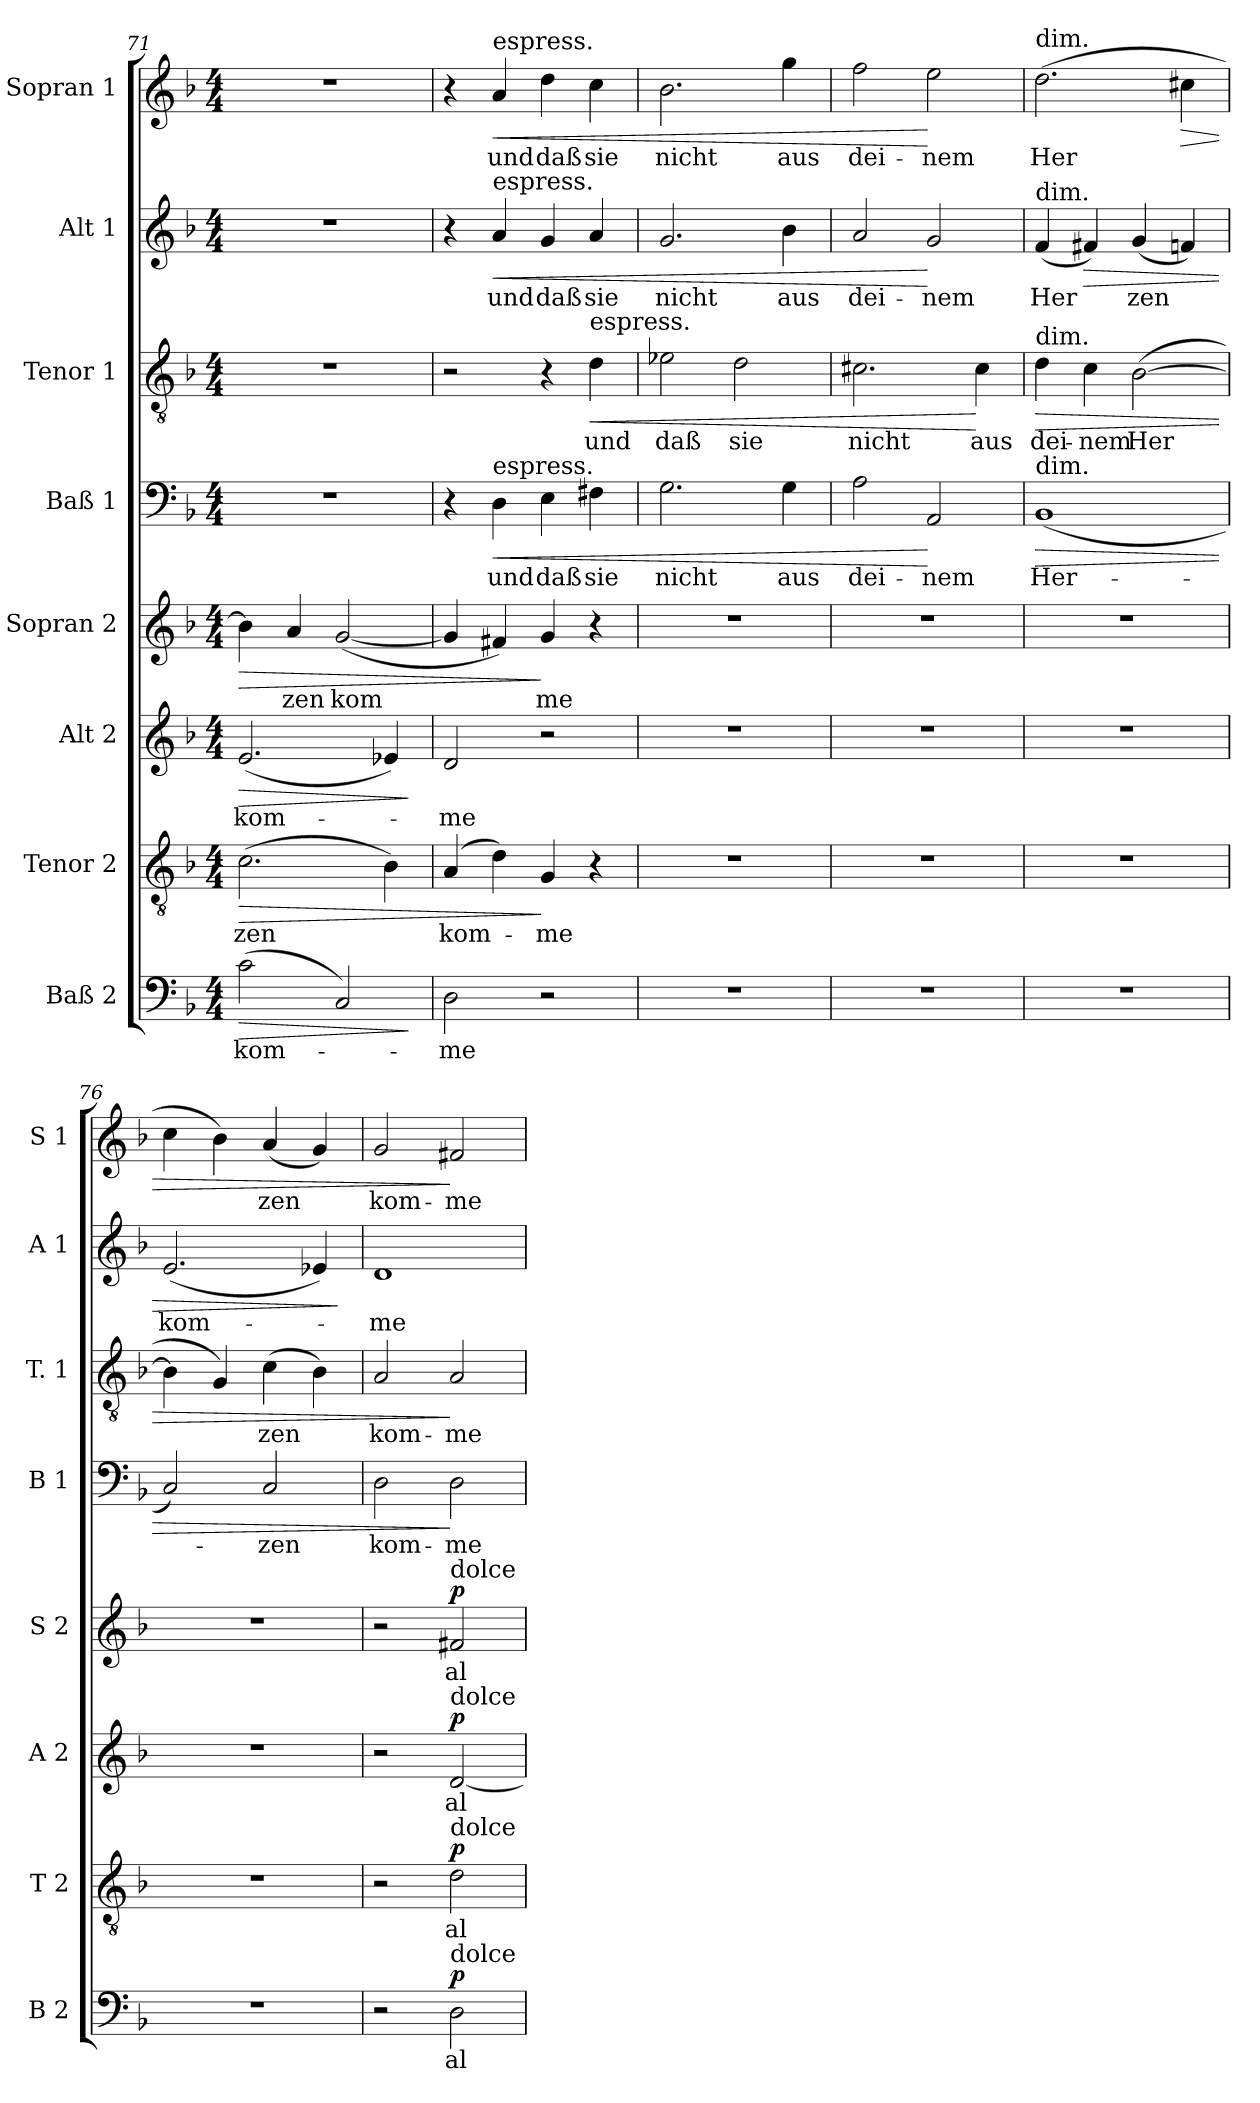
**kern	**text	**dynam	**kern	**text	**dynam	**kern	**text	**dynam	**kern	**text	**dynam	**kern	**text	**dynam	**kern	**text	**dynam	**kern	**text	**dynam	**kern	**text	**dynam
*part8	*part8	*part8	*part7	*part7	*part7	*part6	*part6	*part6	*part5	*part5	*part5	*part4	*part4	*part4	*part3	*part3	*part3	*part2	*part2	*part2	*part1	*part1	*part1
*staff8	*staff8	*staff8	*staff7	*staff7	*staff7	*staff6	*staff6	*staff6	*staff5	*staff5	*staff5	*staff4	*staff4	*staff4	*staff3	*staff3	*staff3	*staff2	*staff2	*staff2	*staff1	*staff1	*staff1
*I"Baß 2	*	*	*I"Tenor 2	*	*	*I"Alt 2	*	*	*I"Sopran 2	*	*	*I"Baß 1	*	*	*I"Tenor 1	*	*	*I"Alt 1	*	*	*I"Sopran 1	*	*
*I'B 2	*	*	*I'T 2	*	*	*I'A 2	*	*	*I'S 2	*	*	*I'B 1	*	*	*I'T. 1	*	*	*I'A 1	*	*	*I'S 1	*	*
*clefF4	*	*	*clefGv2	*	*	*clefG2	*	*	*clefG2	*	*	*clefF4	*	*	*clefGv2	*	*	*clefG2	*	*	*clefG2	*	*
*k[b-]	*	*	*k[b-]	*	*	*k[b-]	*	*	*k[b-]	*	*	*k[b-]	*	*	*k[b-]	*	*	*k[b-]	*	*	*k[b-]	*	*
*M4/4	*	*	*M4/4	*	*	*M4/4	*	*	*M4/4	*	*	*M4/4	*	*	*M4/4	*	*	*M4/4	*	*	*M4/4	*	*
=71	=71	=71	=71	=71	=71	=71	=71	=71	=71	=71	=71	=71	=71	=71	=71	=71	=71	=71	=71	=71	=71	=71	=71
!	!LO:LY:b	!LO:HP:b	!	!LO:LY:b	!LO:HP:b	!	!LO:LY:b	!LO:HP:b	!	!	!LO:HP:b	!	!	!	!	!	!	!	!	!	!	!	!
(>2c\	kom-	>	(>2.c\	zen	>	(<2.e/	kom-	>	4b-\]	.	>	1r	.	.	1r	.	.	1r	.	.	1r	.	.
!	!	!	!	!	!	!	!	!	!	!LO:LY:b	!	!	!	!	!	!	!	!	!	!	!	!	!
.	.	.	.	.	.	.	.	.	4a/	zen	.	.	.	.	.	.	.	.	.	.	.	.	.
!	!	!	!	!	!	!	!	!	!	!LO:LY:b	!	!	!	!	!	!	!	!	!	!	!	!	!
2C/)	.	.	.	.	.	.	.	.	(<[2g/	kom	.	.	.	.	.	.	.	.	.	.	.	.	.
.	.	.	4B-\)	.	.	4e-X/)	.	.	.	.	.	.	.	.	.	.	.	.	.	.	.	.	.
.	.	]	.	.	.	.	.	]	.	.	.	.	.	.	.	.	.	.	.	.	.	.	.
=72	=72	=72	=72	=72	=72	=72	=72	=72	=72	=72	=72	=72	=72	=72	=72	=72	=72	=72	=72	=72	=72	=72	=72
!	!LO:LY:b	!	!	!LO:LY:b	!	!	!LO:LY:b	!	!	!	!	!	!	!	!	!	!	!	!	!	!	!	!
2D\	me	.	(>4A/	kom-	.	2d/	me	.	4g/]	.	.	4r	.	.	2r	.	.	4r	.	.	4r	.	.
!	!	!	!	!	!	!	!	!	!	!	!	!	!	!	!	!	!	!	!	!	!LO:TX:a:t=espress.	!	!
!	!	!	!	!	!	!	!	!	!	!	!	!	!	!	!	!	!	!LO:TX:a:t=espress.	!	!	!	!	!
!	!	!	!	!	!	!	!	!	!	!	!	!LO:TX:a:t=espress.	!	!	!	!	!	!	!	!	!	!	!
!	!	!	!	!	!	!	!	!	!	!	!	!	!LO:LY:b	!LO:HP:b	!	!	!	!	!LO:LY:b	!LO:HP:b	!	!LO:LY:b	!LO:HP:b
.	.	.	4d\)	.	.	.	.	.	4f#X/)	.	.	4D\	und	<	.	.	.	4a/	und	<	4a/	und	<
!	!	!	!	!LO:LY:b	!	!	!	!	!	!LO:LY:b	!	!	!LO:LY:b	!	!	!	!	!	!LO:LY:b	!	!	!LO:LY:b	!
2r	.	.	4G/	me	]	2r	.	.	4g/	me	]	4E\	daß	.	4r	.	.	4g/	daß	.	4dd\	daß	.
!	!	!	!	!	!	!	!	!	!	!	!	!	!	!	!LO:TX:a:t=espress.	!	!	!	!	!	!	!	!
!	!	!	!	!	!	!	!	!	!	!	!	!	!LO:LY:b	!	!	!LO:LY:b	!LO:HP:b	!	!LO:LY:b	!	!	!LO:LY:b	!
.	.	.	4r	.	.	.	.	.	4r	.	.	4F#X\	sie	.	4d\	und	<	4a/	sie	.	4cc\	sie	.
=73	=73	=73	=73	=73	=73	=73	=73	=73	=73	=73	=73	=73	=73	=73	=73	=73	=73	=73	=73	=73	=73	=73	=73
!	!	!	!	!	!	!	!	!	!	!	!	!	!LO:LY:b	!	!	!LO:LY:b	!	!	!LO:LY:b	!	!	!LO:LY:b	!
1r	.	.	1r	.	.	1r	.	.	1r	.	.	2.G\	nicht	.	2e-X\	daß	.	2.g/	nicht	.	2.b-\	nicht	.
!	!	!	!	!	!	!	!	!	!	!	!	!	!	!	!	!LO:LY:b	!	!	!	!	!	!	!
.	.	.	.	.	.	.	.	.	.	.	.	.	.	.	2d\	sie	.	.	.	.	.	.	.
!	!	!	!	!	!	!	!	!	!	!	!	!	!LO:LY:b	!	!	!	!	!	!LO:LY:b	!	!	!LO:LY:b	!
.	.	.	.	.	.	.	.	.	.	.	.	4G\	aus	.	.	.	.	4b-\	aus	.	4gg\	aus	.
=74	=74	=74	=74	=74	=74	=74	=74	=74	=74	=74	=74	=74	=74	=74	=74	=74	=74	=74	=74	=74	=74	=74	=74
!	!	!	!	!	!	!	!	!	!	!	!	!	!LO:LY:b	!	!	!LO:LY:b	!	!	!LO:LY:b	!	!	!LO:LY:b	!
1r	.	.	1r	.	.	1r	.	.	1r	.	.	2A\	dei-	.	2.c#X\	nicht	.	2a/	dei-	.	2ff\	dei-	.
!	!	!	!	!	!	!	!	!	!	!	!	!	!LO:LY:b	!	!	!	!	!	!LO:LY:b	!	!	!LO:LY:b	!
.	.	.	.	.	.	.	.	.	.	.	.	2AA/	nem	[	.	.	.	2g/	nem	[	2ee\	nem	[
!	!	!	!	!	!	!	!	!	!	!	!	!	!	!	!	!LO:LY:b	!	!	!	!	!	!	!
.	.	.	.	.	.	.	.	.	.	.	.	.	.	.	4c#\	aus	[	.	.	.	.	.	.
!!LO:PB:g=z
=75	=75	=75	=75	=75	=75	=75	=75	=75	=75	=75	=75	=75	=75	=75	=75	=75	=75	=75	=75	=75	=75	=75	=75
!	!	!	!	!	!	!	!	!	!	!	!	!	!	!	!	!	!	!	!	!	!LO:TX:a:t=dim.	!	!
!	!	!	!	!	!	!	!	!	!	!	!	!	!	!	!	!	!	!LO:TX:a:t=dim.	!	!	!	!	!
!	!	!	!	!	!	!	!	!	!	!	!	!	!	!	!LO:TX:a:t=dim.	!	!	!	!	!	!	!	!
!	!	!	!	!	!	!	!	!	!	!	!	!LO:TX:a:t=dim.	!	!	!	!	!	!	!	!	!	!	!
!	!	!	!	!	!	!	!	!	!	!	!	!	!LO:LY:b	!LO:HP:b	!	!LO:LY:b	!LO:HP:b	!	!LO:LY:b	!	!	!LO:LY:b	!
1r	.	.	1r	.	.	1r	.	.	1r	.	.	(<1BB-	Her-	>	4d\	dei-	>	(<4f/	Her	.	(>2.dd\	Her	.
!	!	!	!	!	!	!	!	!	!	!	!	!	!	!	!	!LO:LY:b	!	!	!	!LO:HP:b	!	!	!
.	.	.	.	.	.	.	.	.	.	.	.	.	.	.	4c\	nem	.	4f#X/)	.	>	.	.	.
!	!	!	!	!	!	!	!	!	!	!	!	!	!	!	!	!LO:LY:b	!	!	!LO:LY:b	!	!	!	!
.	.	.	.	.	.	.	.	.	.	.	.	.	.	.	(>[2B-\	Her	.	(<4g/	zen	.	.	.	.
!	!	!	!	!	!	!	!	!	!	!	!	!	!	!	!	!	!	!	!	!	!	!	!LO:HP:b
.	.	.	.	.	.	.	.	.	.	.	.	.	.	.	.	.	.	4fn/)	.	.	4cc#X\	.	>
=76	=76	=76	=76	=76	=76	=76	=76	=76	=76	=76	=76	=76	=76	=76	=76	=76	=76	=76	=76	=76	=76	=76	=76
!	!	!	!	!	!	!	!	!	!	!	!	!	!	!	!	!	!	!	!LO:LY:b	!	!	!	!
1r	.	.	1r	.	.	1r	.	.	1r	.	.	2C/)	.	.	4B-\]	.	.	(<2.e/	kom-	.	4cc\	.	.
.	.	.	.	.	.	.	.	.	.	.	.	.	.	.	4G/)	.	.	.	.	.	4b-\)	.	.
!	!	!	!	!	!	!	!	!	!	!	!	!	!LO:LY:b	!	!	!LO:LY:b	!	!	!	!	!	!LO:LY:b	!
.	.	.	.	.	.	.	.	.	.	.	.	2C/	zen	.	(>4c\	zen	.	.	.	.	(<4a/	zen	.
.	.	.	.	.	.	.	.	.	.	.	.	.	.	.	4B-\)	.	.	4e-X/)	.	.	4g/)	.	.
.	.	.	.	.	.	.	.	.	.	.	.	.	.	.	.	.	.	.	.	]	.	.	.
=77	=77	=77	=77	=77	=77	=77	=77	=77	=77	=77	=77	=77	=77	=77	=77	=77	=77	=77	=77	=77	=77	=77	=77
!	!	!	!	!	!	!	!	!	!	!	!	!	!LO:LY:b	!	!	!LO:LY:b	!	!	!LO:LY:b	!	!	!LO:LY:b	!
2r	.	.	2r	.	.	2r	.	.	2r	.	.	2D\	kom-	.	2A/	kom-	.	1d	me	.	2g/	kom-	.
!	!	!	!	!	!	!	!	!	!LO:TX:a:t=dolce	!	!	!	!	!	!	!	!	!	!	!	!	!	!
!	!	!	!	!	!	!LO:TX:a:t=dolce	!	!	!	!	!	!	!	!	!	!	!	!	!	!	!	!	!
!	!	!	!LO:TX:a:t=dolce	!	!	!	!	!	!	!	!	!	!	!	!	!	!	!	!	!	!	!	!
!LO:TX:a:t=dolce	!	!	!	!	!	!	!	!	!	!	!	!	!	!	!	!	!	!	!	!	!	!	!
!	!LO:LY:b	!LO:DY:b	!	!LO:LY:b	!LO:DY:b	!	!LO:LY:b	!LO:DY:b	!	!LO:LY:b	!LO:DY:b	!	!LO:LY:b	!	!	!LO:LY:b	!	!	!	!	!	!LO:LY:b	!
2D\	al-	p	2d\	al-	p	[2d/	al-	p	2f#X/	al-	p	2D\	me	]	2A/	me	]	.	.	.	2f#X/	me	]
=	=	=	=	=	=	=	=	=	=	=	=	=	=	=	=	=	=	=	=	=	=	=	=
*-	*-	*-	*-	*-	*-	*-	*-	*-	*-	*-	*-	*-	*-	*-	*-	*-	*-	*-	*-	*-	*-	*-	*-
